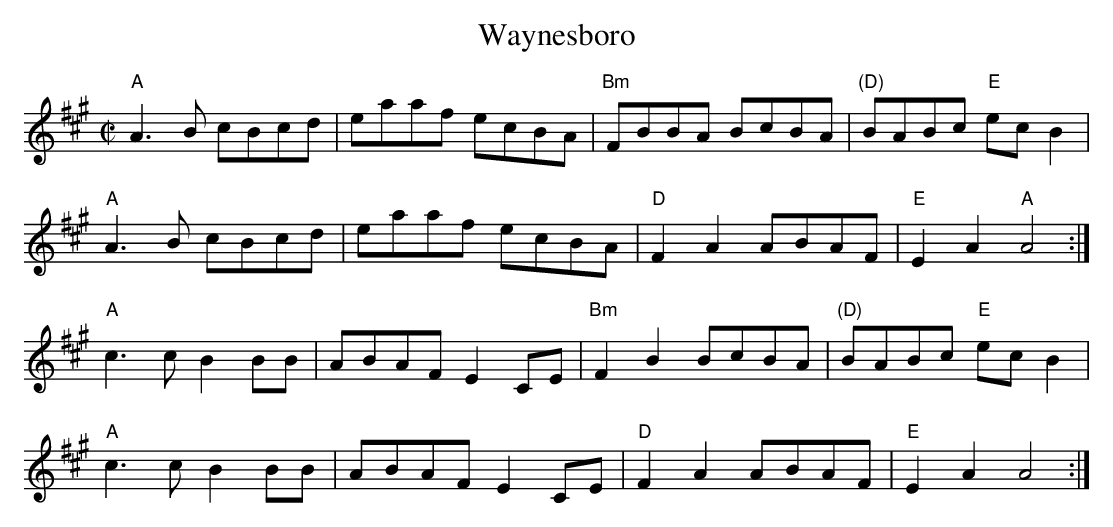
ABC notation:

X:1
T:Waynesboro
M: C|
K:A
"A"A3B cBcd|eaaf ecBA|"Bm"FBBA BcBA|"(D)"BABc "E"ecB2|
"A"A3B cBcd|eaaf ecBA|"D"F2A2 ABAF|"E"E2A2 "A"A4:|
"A"c3c B2BB|ABAF E2CE|"Bm"F2B2 BcBA|"(D)"BABc "E"ecB2|
"A"c3c B2BB|ABAF E2CE|"D"F2A2 ABAF|"E"E2A2 A4:|
